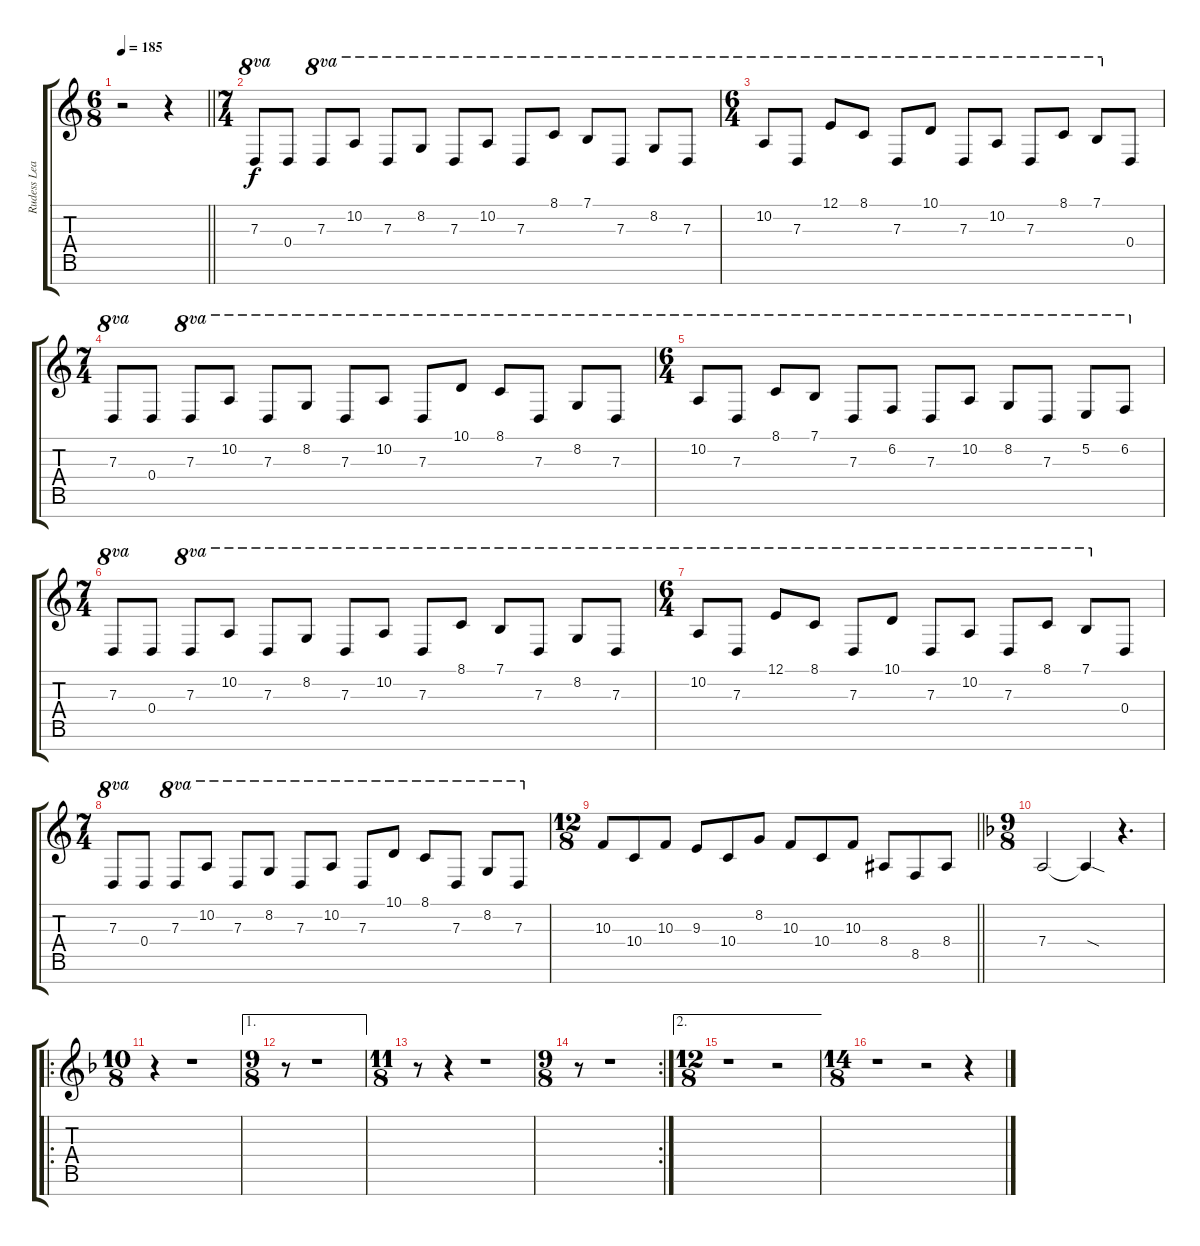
\track ("Rudess Lead" "Rudess Lea") {instrument lead2sawtooth}
\staff {score tabs}
\tuning (E4 B3 G3 D3 A2 E2 B1) {hide}
\ts (6 8)
\tempo 185
\clef g2
\barLineRight lightlight
\ks c
r.2{dy fff} r.4 |
\ts (7 4)
7.3.8{ot 8va dy f} 0.4.8 7.3.8{ot 8va} 10.2.8{ot 8va} 7.3.8{ot 8va} 8.2.8{ot 8va} 7.3.8{ot 8va} 10.2.8{ot 8va} 7.3.8{ot 8va} 8.1.8{ot 8va} 7.1.8{ot 8va} 7.3.8{ot 8va} 8.2.8{ot 8va} 7.3.8{ot 8va} |
\ts (6 4)
10.2.8{ot 8va} 7.3.8{ot 8va} 12.1.8{ot 8va} 8.1.8{ot 8va} 7.3.8{ot 8va} 10.1.8{ot 8va} 7.3.8{ot 8va} 10.2.8{ot 8va} 7.3.8{ot 8va} 8.1.8{ot 8va} 7.1.8{ot 8va} 0.4.8 |
\ts (7 4)
7.3.8{ot 8va} 0.4.8 7.3.8{ot 8va} 10.2.8{ot 8va} 7.3.8{ot 8va} 8.2.8{ot 8va} 7.3.8{ot 8va} 10.2.8{ot 8va} 7.3.8{ot 8va} 10.1.8{ot 8va} 8.1.8{ot 8va} 7.3.8{ot 8va} 8.2.8{ot 8va} 7.3.8{ot 8va} |
\ts (6 4)
10.2.8{ot 8va} 7.3.8{ot 8va} 8.1.8{ot 8va} 7.1.8{ot 8va} 7.3.8{ot 8va} 6.2.8{ot 8va} 7.3.8{ot 8va} 10.2.8{ot 8va} 8.2.8{ot 8va} 7.3.8{ot 8va} 5.2.8{ot 8va} 6.2.8{ot 8va} |
\ts (7 4)
7.3.8{ot 8va} 0.4.8 7.3.8{ot 8va} 10.2.8{ot 8va} 7.3.8{ot 8va} 8.2.8{ot 8va} 7.3.8{ot 8va} 10.2.8{ot 8va} 7.3.8{ot 8va} 8.1.8{ot 8va} 7.1.8{ot 8va} 7.3.8{ot 8va} 8.2.8{ot 8va} 7.3.8{ot 8va} |
\ts (6 4)
10.2.8{ot 8va} 7.3.8{ot 8va} 12.1.8{ot 8va} 8.1.8{ot 8va} 7.3.8{ot 8va} 10.1.8{ot 8va} 7.3.8{ot 8va} 10.2.8{ot 8va} 7.3.8{ot 8va} 8.1.8{ot 8va} 7.1.8{ot 8va} 0.4.8 |
\ts (7 4)
7.3.8{ot 8va} 0.4.8 7.3.8{ot 8va} 10.2.8{ot 8va} 7.3.8{ot 8va} 8.2.8{ot 8va} 7.3.8{ot 8va} 10.2.8{ot 8va} 7.3.8{ot 8va} 10.1.8{ot 8va} 8.1.8{ot 8va} 7.3.8{ot 8va} 8.2.8{ot 8va} 7.3.8{ot 8va} |
\ts (12 8)
\barLineRight lightlight
10.3.8 10.4.8 10.3.8 9.3.8 10.4.8 8.2.8 10.3.8 10.4.8 10.3.8 8.4.8 8.5.8 8.4.8 |
\ts (9 8)
\ks f
7.4.2 7.4{sod t}.4 r.4{d} |
\ro
\ts (10 8)
r.4 r.1 |
\ae 1
\ts (9 8)
r.8 r.1 |
\ts (11 8)
r.8 r.4 r.1 |
\rc 2
\ts (9 8)
r.8 r.1 |
\ae 2
\ts (12 8)
r.1 r.2 |
\ts (14 8)
r.1 r.2 r.4
